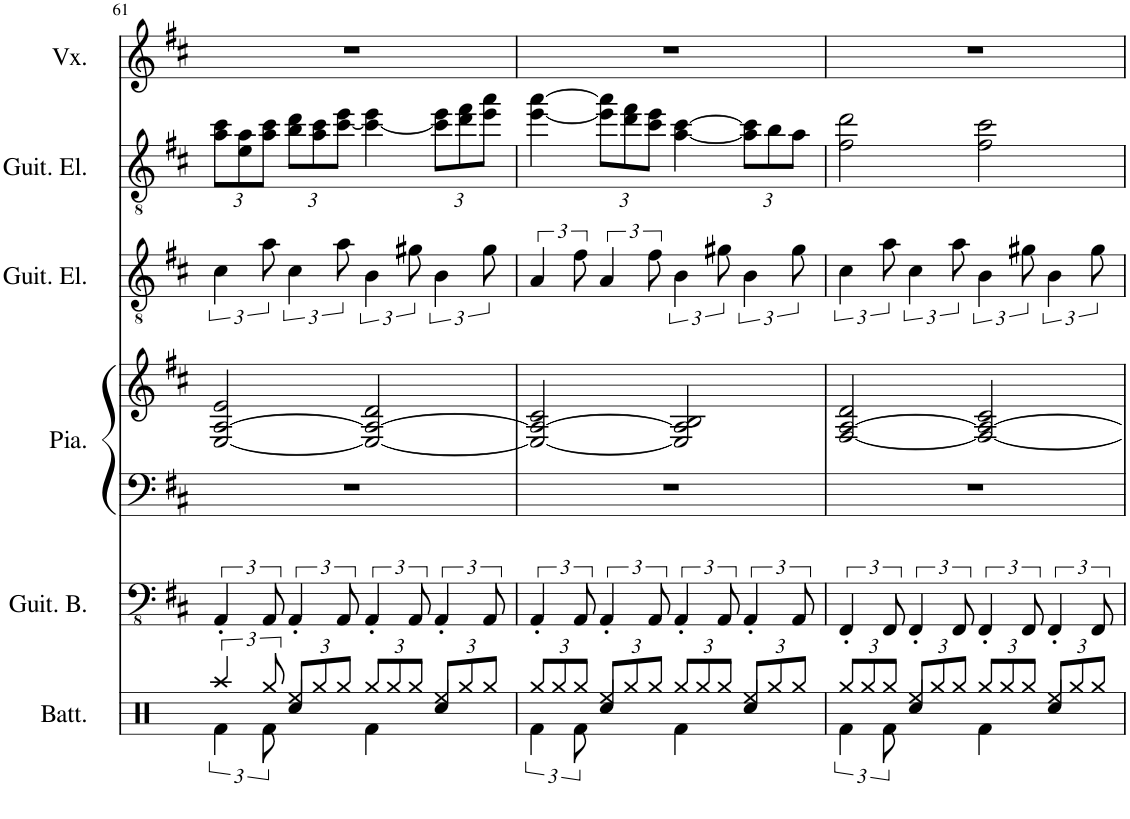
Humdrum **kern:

**kern	**kern	**kern	**kern	**kern	**kern	**kern
*part6	*part5	*part4	*part4	*part3	*part2	*part1
*staff7	*staff6	*staff5	*staff4	*staff3	*staff2	*staff1
*I"Batterie	*I"Guitare basse	*I"Piano	*	*I"Guitare électrique	*I"Guitare électrique	*I"Voix
*I'Batt.	*I'Guit. B.	*I'Pia.	*	*I'Guit. El.	*I'Guit. El.	*I'Vx.
!!LO:PB:g=z
*clefX	*clefFv4	*clefF4	*clefG2	*clefGv2	*clefGv2	*clefG2
*k[]	*k[f#c#]	*k[f#c#]	*k[f#c#]	*k[f#c#]	*k[f#c#]	*k[f#c#]
*M4/4	*M4/4	*M4/4	*M4/4	*M4/4	*M4/4	*M4/4
=61	=61	=61	=61	=61	=61	=61
*^	*	*	*	*	*	*
*	*	*	*	*	*	*Xbrackettup	*
6Raa/	6Rf\	6AAA'/	1r	[2E/ [2A/ 2e/	6c#\	12a\ 12cc#\L	1r
.	.	.	.	.	.	12e\ 12a\	.
12Rgg/	12Rf\	12AAA/	.	.	12a\	12a\ 12cc#\J	.
*Xbrackettup	*	*	*	*	*	*	*
12Ree/L	4Rcc/	6AAA'/	.	.	6c#\	12b\ 12dd\L	.
12Rgg/	.	.	.	.	.	12a\ 12cc#\	.
12Rgg/J	.	12AAA/	.	.	12a\	[12cc#\ 12ee\J	.
12Rgg/L	4Rf\	6AAA'/	.	2E/_ 2A/_ 2d/	6B\	4cc#\_ 4ee\	.
12Rgg/	.	.	.	.	.	.	.
12Rgg/J	.	12AAA/	.	.	12g#X\	.	.
12Ree/L	4Rcc/	6AAA'/	.	.	6B\	12cc#\] 12ee\L	.
12Rgg/	.	.	.	.	.	12dd\ 12ff#\	.
12Rgg/J	.	12AAA/	.	.	12g#\	12ee\ 12aa\J	.
=62	=62	=62	=62	=62	=62	=62	=62
*	*brackettup	*	*	*	*	*	*
12Rgg/L	6Rf\	6AAA'/	1r	2E/_ 2A/_ 2c#/	6A/	[4ee\ [4aa\	1r
12Rgg/	.	.	.	.	.	.	.
12Rgg/J	12Rf\	12AAA/	.	.	12f#\	.	.
*Xbrackettup	*	*	*	*	*	*	*
12Ree/L	4Rcc/	6AAA'/	.	.	6A/	12ee\] 12aa\]L	.
12Rgg/	.	.	.	.	.	12dd\ 12ff#\	.
12Rgg/J	.	12AAA/	.	.	12f#\	12cc#\ 12ee\J	.
12Rgg/L	4Rf\	6AAA'/	.	2E/] 2A/] 2B/	6B\	[4a\ [4cc#\	.
12Rgg/	.	.	.	.	.	.	.
12Rgg/J	.	12AAA/	.	.	12g#X\	.	.
12Ree/L	4Rcc/	6AAA'/	.	.	6B\	12a\] 12cc#\]L	.
12Rgg/	.	.	.	.	.	12b\	.
12Rgg/J	.	12AAA/	.	.	12g#\	12a\J	.
=63	=63	=63	=63	=63	=63	=63	=63
*	*brackettup	*	*	*	*	*	*
12Rgg/L	6Rf\	6FFF#'/	1r	[2F#/ [2A/ 2d/	6c#\	2f#\ 2dd\	1r
12Rgg/	.	.	.	.	.	.	.
12Rgg/J	12Rf\	12FFF#/	.	.	12a\	.	.
*Xbrackettup	*	*	*	*	*	*	*
12Ree/L	4Rcc/	6FFF#'/	.	.	6c#\	.	.
12Rgg/	.	.	.	.	.	.	.
12Rgg/J	.	12FFF#/	.	.	12a\	.	.
12Rgg/L	4Rf\	6FFF#'/	.	2F#/_ 2A/_ 2c#/	6B\	2f#\ 2cc#\	.
12Rgg/	.	.	.	.	.	.	.
12Rgg/J	.	12FFF#/	.	.	12g#X\	.	.
12Ree/L	4Rcc/	6FFF#'/	.	.	6B\	.	.
12Rgg/	.	.	.	.	.	.	.
12Rgg/J	.	12FFF#/	.	.	12g#\	.	.
*v	*v	*	*	*	*	*	*
=	=	=	=	=	=	=
*-	*-	*-	*-	*-	*-	*-
